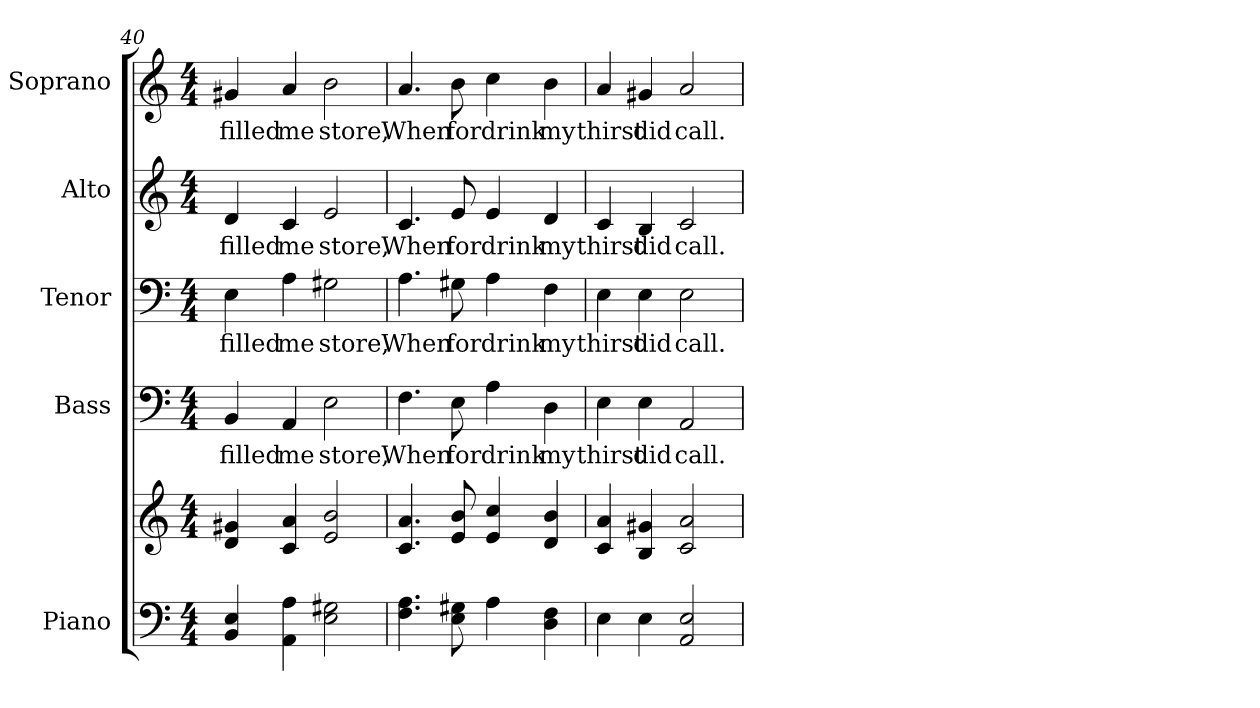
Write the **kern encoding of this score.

**kern	**kern	**kern	**text	**kern	**text	**kern	**text	**kern	**text
*part5	*part5	*part4	*part4	*part3	*part3	*part2	*part2	*part1	*part1
*staff6	*staff5	*staff4	*staff4	*staff3	*staff3	*staff2	*staff2	*staff1	*staff1
*I"Piano	*	*I"Bass	*	*I"Tenor	*	*I"Alto	*	*I"Soprano	*
*I'Pno.	*	*I'B.	*	*I'T.	*	*I'A.	*	*I'S.	*
*clefF4	*clefG2	*clefF4	*	*clefF4	*	*clefG2	*	*clefG2	*
*k[]	*k[]	*k[]	*	*k[]	*	*k[]	*	*k[]	*
*C:	*C:	*C:	*	*C:	*	*C:	*	*C:	*
*M4/4	*M4/4	*M4/4	*	*M4/4	*	*M4/4	*	*M4/4	*
=40	=40	=40	=40	=40	=40	=40	=40	=40	=40
!	!	!	!LO:LY:b:color=#000000	!	!	!	!	!	!
!	!	!	!	!	!LO:LY:b:color=#000000	!	!	!	!
!	!	!	!	!	!	!	!LO:LY:b:color=#000000	!	!
!	!	!	!	!	!	!	!	!	!LO:LY:b:color=#000000
4BBi/ 4Ei	4di/ 4g#Xi	4BBi/	filled	4Ei\	filled	4di/	filled	4g#Xi/	filled
!	!	!	!LO:LY:b:color=#000000	!	!	!	!	!	!
!	!	!	!	!	!LO:LY:b:color=#000000	!	!	!	!
!	!	!	!	!	!	!	!LO:LY:b:color=#000000	!	!
!	!	!	!	!	!	!	!	!	!LO:LY:b:color=#000000
4AAi\ 4Ai	4ci/ 4ai	4AAi/	me	4Ai\	me	4ci/	me	4ai/	me
!	!	!	!LO:LY:b:color=#000000	!	!	!	!	!	!
!	!	!	!	!	!LO:LY:b:color=#000000	!	!	!	!
!	!	!	!	!	!	!	!LO:LY:b:color=#000000	!	!
!	!	!	!	!	!	!	!	!	!LO:LY:b:color=#000000
2Ei\ 2G#Xi	2ei/ 2bi	2Ei\	store,	2G#Xi\	store,	2ei/	store,	2bi\	store,
!!LO:PB:g=z
=41	=41	=41	=41	=41	=41	=41	=41	=41	=41
!	!	!	!LO:LY:b:color=#000000	!	!	!	!	!	!
!	!	!	!	!	!LO:LY:b:color=#000000	!	!	!	!
!	!	!	!	!	!	!	!LO:LY:b:color=#000000	!	!
!	!	!	!	!	!	!	!	!	!LO:LY:b:color=#000000
4.Fi\ 4.Ai	4.ci/ 4.ai	4.Fi\	When	4.Ai\	When	4.ci/	When	4.ai/	When
!	!	!	!LO:LY:b:color=#000000	!	!	!	!	!	!
!	!	!	!	!	!LO:LY:b:color=#000000	!	!	!	!
!	!	!	!	!	!	!	!LO:LY:b:color=#000000	!	!
!	!	!	!	!	!	!	!	!	!LO:LY:b:color=#000000
8Ei\ 8G#Xi	8ei/ 8bi	8Ei\	for	8G#Xi\	for	8ei/	for	8bi\	for
!	!	!	!LO:LY:b:color=#000000	!	!	!	!	!	!
!	!	!	!	!	!LO:LY:b:color=#000000	!	!	!	!
!	!	!	!	!	!	!	!LO:LY:b:color=#000000	!	!
!	!	!	!	!	!	!	!	!	!LO:LY:b:color=#000000
4Ai\	4ei/ 4cci	4Ai\	drink	4Ai\	drink	4ei/	drink	4cci\	drink
!	!	!	!LO:LY:b:color=#000000	!	!	!	!	!	!
!	!	!	!	!	!LO:LY:b:color=#000000	!	!	!	!
!	!	!	!	!	!	!	!LO:LY:b:color=#000000	!	!
!	!	!	!	!	!	!	!	!	!LO:LY:b:color=#000000
4Di\ 4Fi	4di/ 4bi	4Di\	my	4Fi\	my	4di/	my	4bi\	my
=42	=42	=42	=42	=42	=42	=42	=42	=42	=42
!	!	!	!LO:LY:b:color=#000000	!	!	!	!	!	!
!	!	!	!	!	!LO:LY:b:color=#000000	!	!	!	!
!	!	!	!	!	!	!	!LO:LY:b:color=#000000	!	!
!	!	!	!	!	!	!	!	!	!LO:LY:b:color=#000000
4Ei\	4ci/ 4ai	4Ei\	thirst	4Ei\	thirst	4ci/	thirst	4ai/	thirst
!	!	!	!LO:LY:b:color=#000000	!	!	!	!	!	!
!	!	!	!	!	!LO:LY:b:color=#000000	!	!	!	!
!	!	!	!	!	!	!	!LO:LY:b:color=#000000	!	!
!	!	!	!	!	!	!	!	!	!LO:LY:b:color=#000000
4Ei\	4Bi/ 4g#Xi	4Ei\	did	4Ei\	did	4Bi/	did	4g#Xi/	did
!	!	!	!LO:LY:b:color=#000000	!	!	!	!	!	!
!	!	!	!	!	!LO:LY:b:color=#000000	!	!	!	!
!	!	!	!	!	!	!	!LO:LY:b:color=#000000	!	!
!	!	!	!	!	!	!	!	!	!LO:LY:b:color=#000000
2AAi/ 2Ei	2ci/ 2ai	2AAi/	call.	2Ei\	call.	2ci/	call.	2ai/	call.
=	=	=	=	=	=	=	=	=	=
*-	*-	*-	*-	*-	*-	*-	*-	*-	*-
